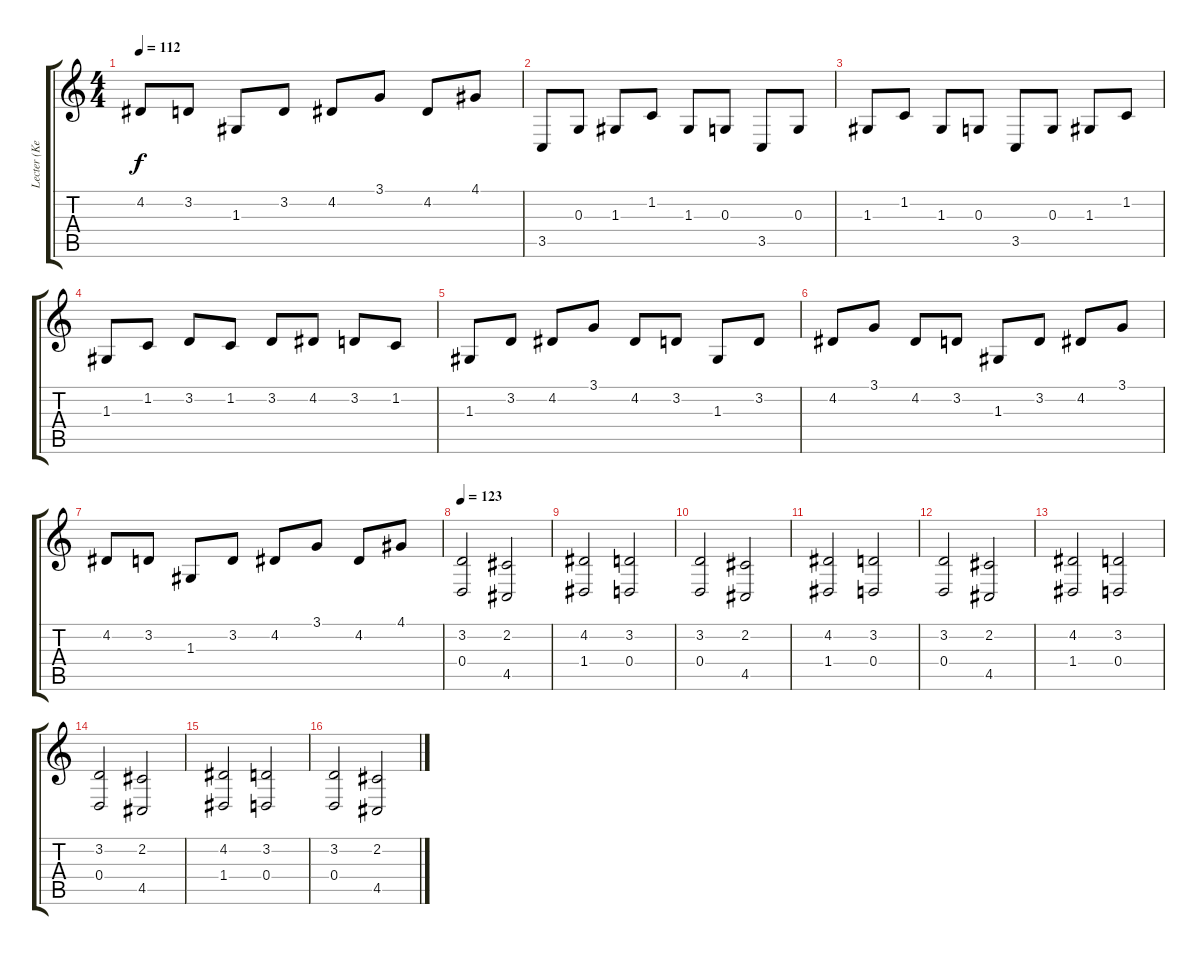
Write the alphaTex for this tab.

\track ("Lecter (KeybLeft)" "Lecter (Ke") {instrument stringensemble1}
\staff {score tabs}
\tuning (E4 B3 G3 D3 A2 D2) {hide}
\ts (4 4)
\tempo 112
\clef g2
\ks c
4.2.8{dy f} 3.2.8 1.3.8 3.2.8 4.2.8 3.1.8 4.2.8 4.1.8 |
3.5.8 0.3.8 1.3.8 1.2.8 1.3.8 0.3.8 3.5.8 0.3.8 |
1.3.8 1.2.8 1.3.8 0.3.8 3.5.8 0.3.8 1.3.8 1.2.8 |
1.3.8 1.2.8 3.2.8 1.2.8 3.2.8 4.2.8 3.2.8 1.2.8 |
1.3.8 3.2.8 4.2.8 3.1.8 4.2.8 3.2.8 1.3.8 3.2.8 |
4.2.8 3.1.8 4.2.8 3.2.8 1.3.8 3.2.8 4.2.8 3.1.8 |
4.2.8 3.2.8 1.3.8 3.2.8 4.2.8 3.1.8 4.2.8 4.1.8 |
\tempo 123
(3.2 0.4).2{instrument stringensemble1} (2.2 4.5).2 |
(4.2 1.4).2 (3.2 0.4).2 |
(3.2 0.4).2 (2.2 4.5).2 |
(4.2 1.4).2 (3.2 0.4).2 |
(3.2 0.4).2 (2.2 4.5).2 |
(4.2 1.4).2 (3.2 0.4).2 |
(3.2 0.4).2 (2.2 4.5).2 |
(4.2 1.4).2 (3.2 0.4).2 |
(3.2 0.4).2 (2.2 4.5).2
